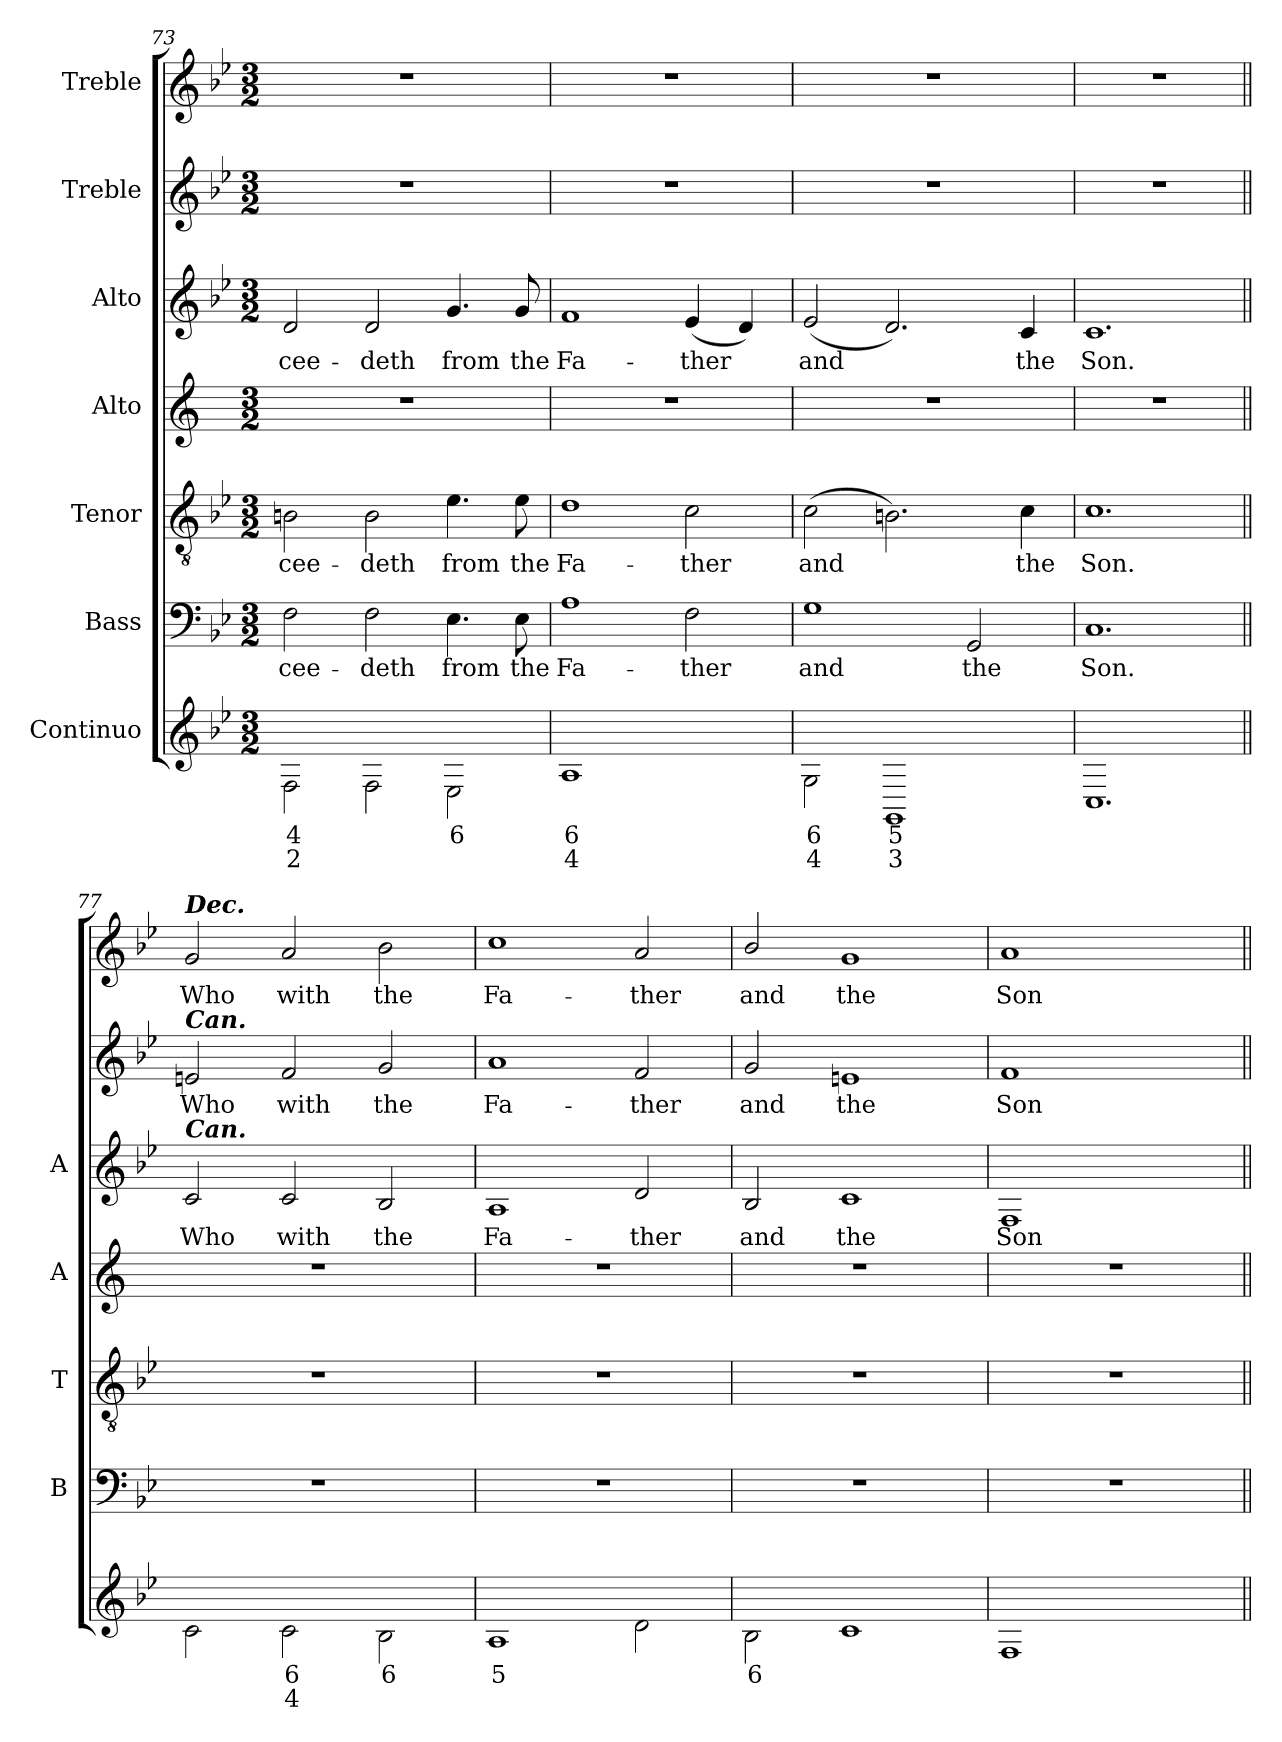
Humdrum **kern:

**kern	**text	**text	**kern	**text	**kern	**text	**kern	**kern	**text	**kern	**text	**kern	**text
*part7	*part7	*part7	*part6	*part6	*part5	*part5	*part4	*part3	*part3	*part2	*part2	*part1	*part1
*staff7	*staff7	*staff7	*staff6	*staff6	*staff5	*staff5	*staff4	*staff3	*staff3	*staff2	*staff2	*staff1	*staff1
*I"Continuo	*	*	*I"Bass	*	*I"Tenor	*	*I"Alto	*I"Alto	*	*I"Treble	*	*I"Treble	*
*	*	*	*I'B	*	*I'T	*	*I'A	*I'A	*	*	*	*	*
*clefG2	*	*	*clefF4	*	*clefGv2	*	*clefG2	*clefG2	*	*clefG2	*	*clefG2	*
*k[b-e-]	*	*	*k[b-e-]	*	*k[b-e-]	*	*k[]	*k[b-e-]	*	*k[b-e-]	*	*k[b-e-]	*
*B-:	*	*	*B-:	*	*B-:	*	*	*B-:	*	*B-:	*	*B-:	*
*M3/2	*	*	*M3/2	*	*M3/2	*	*M3/2	*M3/2	*	*M3/2	*	*M3/2	*
=73	=73	=73	=73	=73	=73	=73	=73	=73	=73	=73	=73	=73	=73
!	!LO:LY:b	!LO:LY:b	!	!LO:LY:b	!	!LO:LY:b	!	!	!LO:LY:b	!	!	!	!
2F\	4	2	2F\	-cee-	2Bn\	-cee-	1.r	2d/	-cee-	1.r	.	1.r	.
!	!	!	!	!LO:LY:b	!	!LO:LY:b	!	!	!LO:LY:b	!	!	!	!
2F\	.	.	2F\	-deth	2B\	-deth	.	2d/	-deth	.	.	.	.
!	!LO:LY:b	!	!	!LO:LY:b	!	!LO:LY:b	!	!	!LO:LY:b	!	!	!	!
2E-\	6	.	4.E-\	from	4.e-\	from	.	4.g/	from	.	.	.	.
!	!	!	!	!LO:LY:b	!	!LO:LY:b	!	!	!LO:LY:b	!	!	!	!
.	.	.	8E-\	the	8e-\	the	.	8g/	the	.	.	.	.
=74	=74	=74	=74	=74	=74	=74	=74	=74	=74	=74	=74	=74	=74
!	!LO:LY:b	!LO:LY:b	!	!LO:LY:b	!	!LO:LY:b	!	!	!LO:LY:b	!	!	!	!
1A	6	4	1A	Fa-	1d	Fa-	1.r	1f	Fa-	1.r	.	1.r	.
!	!LO:LY:b	!LO:LY:b	!	!LO:LY:b	!	!LO:LY:b	!	!	!LO:LY:b	!	!	!	!
[4F\yy	7	5	2F\	-ther	2c\	-ther	.	(<4e-/	-ther	.	.	.	.
!	!LO:LY:b	!	!	!	!	!	!	!	!	!	!	!	!
4F\yy]	6	.	.	.	.	.	.	4d/)	.	.	.	.	.
=75	=75	=75	=75	=75	=75	=75	=75	=75	=75	=75	=75	=75	=75
!	!LO:LY:b	!LO:LY:b	!	!LO:LY:b	!	!LO:LY:b	!	!	!LO:LY:b	!	!	!	!
2G\	6	4	1G	and	(>2c\	and	1.r	(<2e-/	and	1.r	.	1.r	.
!	!LO:LY:b	!LO:LY:b	!	!	!	!	!	!	!	!	!	!	!
1GG	5	3	.	.	2.Bn\)	.	.	2.d/)	.	.	.	.	.
!	!	!	!	!LO:LY:b	!	!	!	!	!	!	!	!	!
.	.	.	2GG/	the	.	.	.	.	.	.	.	.	.
!	!	!	!	!	!	!LO:LY:b	!	!	!LO:LY:b	!	!	!	!
.	.	.	.	.	4c\	the	.	4c/	the	.	.	.	.
=76	=76	=76	=76	=76	=76	=76	=76	=76	=76	=76	=76	=76	=76
!	!	!	!	!LO:LY:b	!	!LO:LY:b	!	!	!LO:LY:b	!	!	!	!
1.C	.	.	1.C	Son.	1.c	Son.	1.r	1.c	Son.	1.r	.	1.r	.
=77||	=77||	=77||	=77||	=77||	=77||	=77||	=77||	=77||	=77||	=77||	=77||	=77||	=77||
!	!	!	!	!	!	!	!	!	!	!	!	!LO:TX:a:Bi:t=Dec.	!
!	!	!	!	!	!	!	!	!	!	!LO:TX:a:Bi:t=Can.	!	!	!
!	!	!	!	!	!	!	!	!LO:TX:a:Bi:t=Can.	!	!	!	!	!
!	!	!	!	!	!	!	!	!	!LO:LY:b	!	!LO:LY:b	!	!LO:LY:b
2c\	.	.	1.r	.	1.r	.	1.r	2c/	Who	2en/	Who	2g/	Who
!	!LO:LY:b	!LO:LY:b	!	!	!	!	!	!	!LO:LY:b	!	!LO:LY:b	!	!LO:LY:b
2c\	6	4	.	.	.	.	.	2c/	with	2f/	with	2a/	with
!	!LO:LY:b	!	!	!	!	!	!	!	!LO:LY:b	!	!LO:LY:b	!	!LO:LY:b
2B-\	6	.	.	.	.	.	.	2B-/	the	2g/	the	2b-\	the
=78	=78	=78	=78	=78	=78	=78	=78	=78	=78	=78	=78	=78	=78
!	!LO:LY:b	!	!	!	!	!	!	!	!LO:LY:b	!	!LO:LY:b	!	!LO:LY:b
1A	5	.	1.r	.	1.r	.	1.r	1A	Fa-	1a	Fa-	1cc	Fa-
!	!	!	!	!	!	!	!	!	!LO:LY:b	!	!LO:LY:b	!	!LO:LY:b
2d\	.	.	.	.	.	.	.	2d/	-ther	2f/	-ther	2a/	-ther
=79	=79	=79	=79	=79	=79	=79	=79	=79	=79	=79	=79	=79	=79
!	!LO:LY:b	!	!	!	!	!	!	!	!LO:LY:b	!	!LO:LY:b	!	!LO:LY:b
2B-\	6	.	1.r	.	1.r	.	1.r	2B-/	and	2g/	and	2b-/	and
!	!	!	!	!	!	!	!	!	!LO:LY:b	!	!LO:LY:b	!	!LO:LY:b
1c	.	.	.	.	.	.	.	1c	the	1en	the	1g	the
!!LO:PB:g=z
=80	=80	=80	=80	=80	=80	=80	=80	=80	=80	=80	=80	=80	=80
!	!	!	!	!	!	!	!	!	!LO:LY:b	!	!LO:LY:b	!	!LO:LY:b
1F	.	.	1.r	.	1.r	.	1.r	1F	Son	1f	Son	1a	Son
2ryy	.	.	.	.	.	.	.	2ryy	.	2ryy	.	2ryy	.
=||	=||	=||	=||	=||	=||	=||	=||	=||	=||	=||	=||	=||	=||
*-	*-	*-	*-	*-	*-	*-	*-	*-	*-	*-	*-	*-	*-
